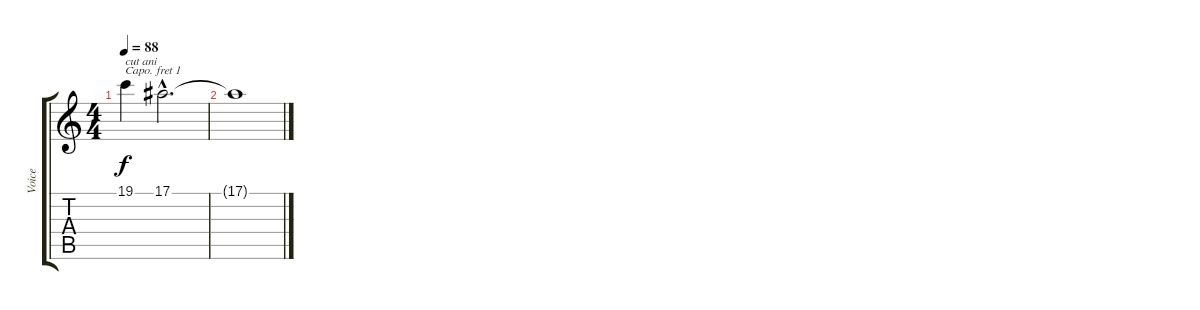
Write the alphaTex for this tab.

\track ("Voice" "Voice") {instrument panflute}
\staff {score tabs}
\capo 1
\tuning (E4 B3 G3 D3 A2 E2) {hide}
\ts (4 4)
\tempo 88
\clef g2
\ks c
19.1.4{txt "cut ani" dy f volume 0} 17.1{hac}.2{d} |
17.1{t}.1
